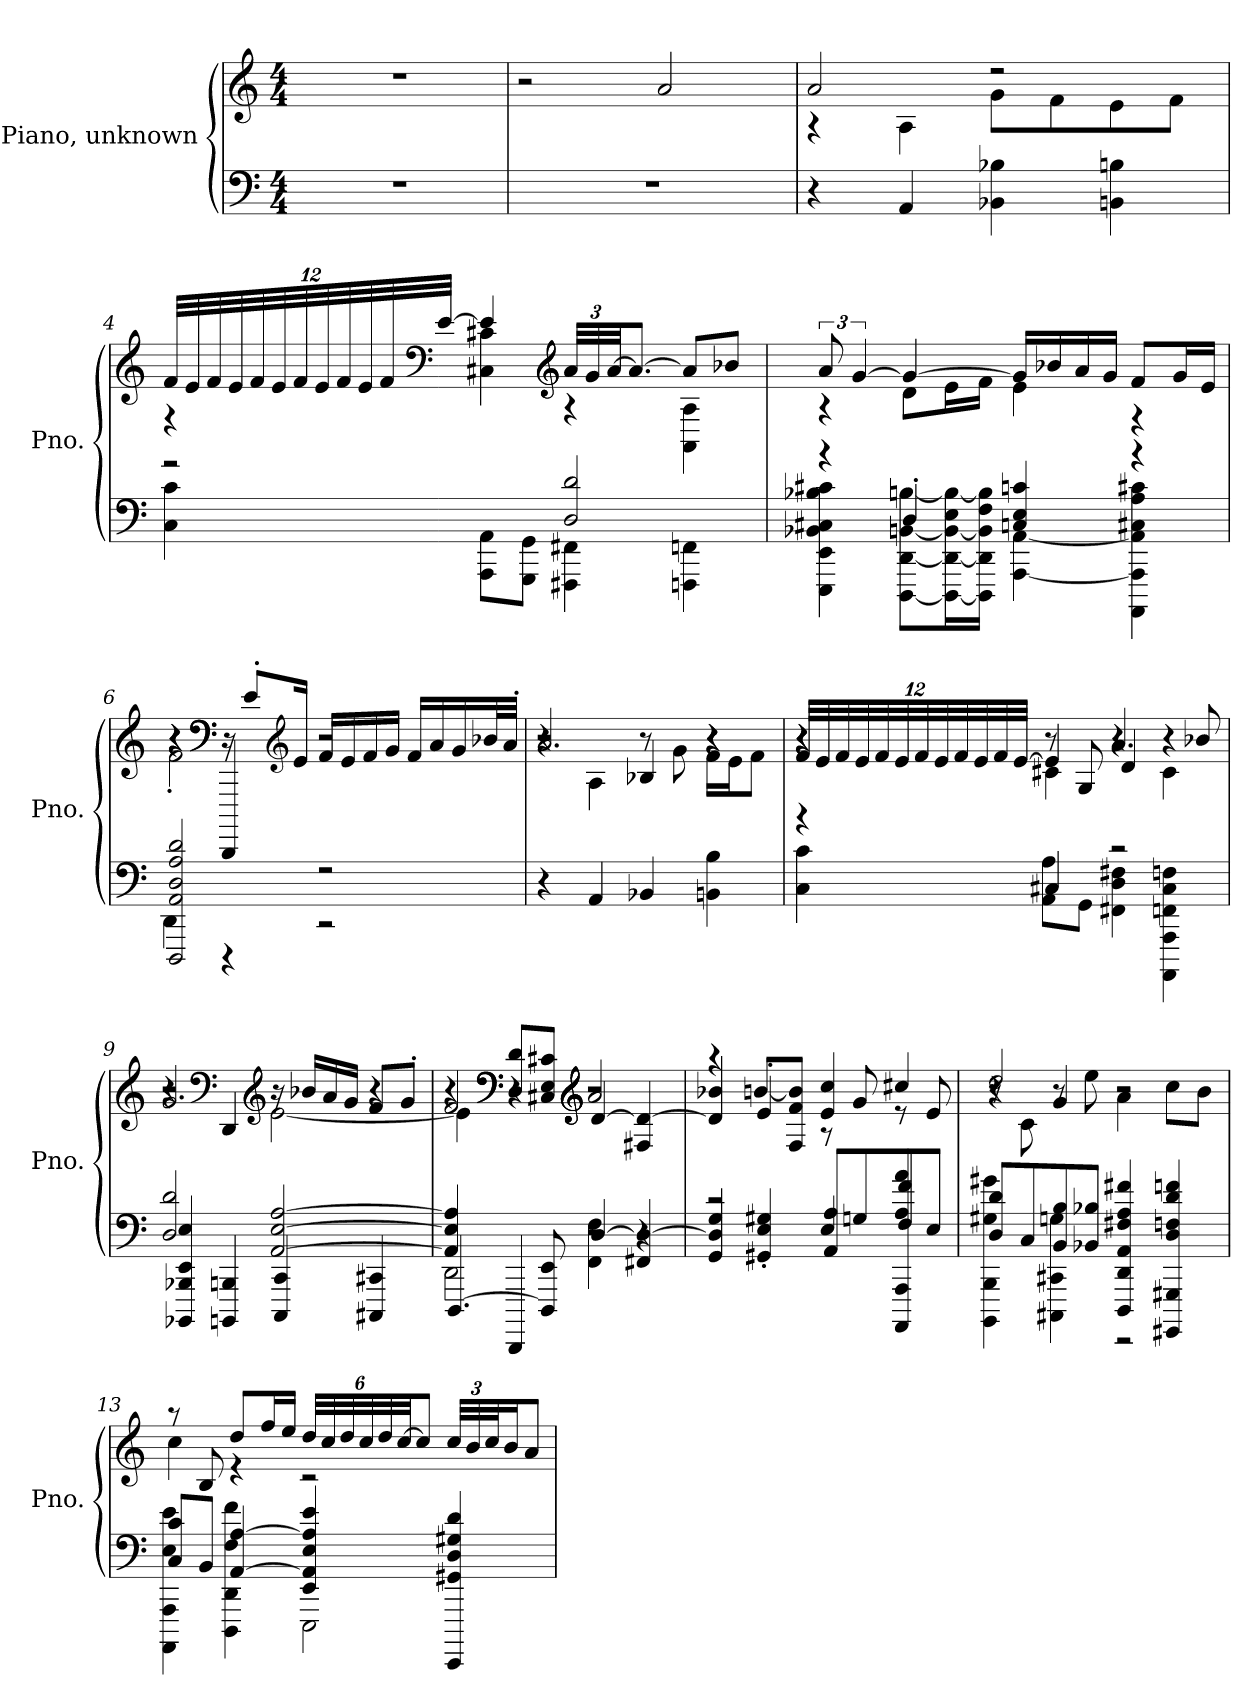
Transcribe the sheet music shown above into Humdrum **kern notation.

**kern	**kern
*part1	*part1
*staff2	*staff1
*I"Piano, unknown	*
*I'Pno.	*
*clefF4	*clefG2
*k[]	*k[]
*M4/4	*M4/4
*MM120	*MM120
=1	=1
1r	1r
=2	=2
1r	2r
.	2a/
=3	=3
*	*^
4r	2a/	4r
4AA/	.	4A\
4BB-X\ 4B-X\	2r	8g\L
.	.	8f\
4BBn\ 4Bn\	.	8e\
.	.	8f\J
=4	=4	=4
*^	*	*
*	*	*Xbrackettup	*
2r	4C\ 4c\	48f/LLL	4r
.	.	48e/	.
.	.	48f/	.
.	.	48e/	.
.	.	48f/	.
.	.	48e/	.
.	.	48f/	.
.	.	48e/	.
.	.	48f/	.
.	.	48e/	.
.	.	48f/	.
*	*	*clefF4	*
.	.	[48e/JJJ	.
.	8AAA\ 8AA\L	4e/]	4C#X\ 4c#X\
.	8GGG\ 8GG\J	.	.
*	*	*clefG2	*
2D/ 2d/	4FFF#X\ 4FF#X\	48a/LLL	4r
.	.	48g/	.
.	.	[48a/JJ	.
.	.	8.a/J_	.
.	4FFFn\ 4FFn\	8a/L]	4AA\ 4A\
.	.	8b-X/J	.
!!LO:LB:g=z	!!
=5	=5	=5	=5
*	*	*brackettup	*
4r	4EEE\ 4EE\ 4BB-X\ 4C#X\ 4B-X\ 4c#X\	12a/	4r
.	.	[6g/	.
4D'/	[8DDD\ [8DD\ [8BBn\ [8Bn\L	4g/_	8d\L
.	16DDD\_ 16DD\_ 16BB\_ 16E\ 16B\_L	.	16e\L
.	16DDD\] 16DD\] 16BB\] 16F\ 16B\]JJ	.	16f\JJ
4Cn/ 4E/ 4cn/	[4AAA\ [4AA\	16g/LL]	4e\
.	.	16b-X/	.
.	.	16a/	.
.	.	16g/JJ	.
4r	4AAAA\ 4AAA\] 4AA\] 4C#X\ 4A\ 4c#X\	8f/L	4r
.	.	16g/L	.
.	.	16e/JJ	.
=6	=6	=6	=6
*	*	*	*^
2DDD/ 2AA/ 2D/ 2A/ 2d/	4DD\	4r	2f'\	4r
*	*	*clefF4	*	*
.	4r	16r	.	4DDDD/
.	.	8e'/L	.	.
*	*	*clefG2	*	*
.	.	16e/Jk	.	.
2r	2r	16f/LL	2r	2r
.	.	16e/	.	.
.	.	16f/	.	.
.	.	16g/JJ	.	.
.	.	16f/LL	.	.
.	.	16a/	.	.
.	.	16g/	.	.
.	.	32b-X/L	.	.
.	.	32a'/JJJ	.	.
*v	*v	*	*	*
=7	=7	=7	=7
4r	2.a/	4r	2r
4AA/	.	4A\	.
4BB-X/	.	8r	4B-X/
.	.	8g\	.
4BBn\ 4B\	4r	16f\LL	4r
.	.	16e\J	.
.	.	8f\J	.
!!LO:LB:g=z	!!	!!
=8	=8	=8	=8
*^	*	*	*
*	*	*Xbrackettup	*	*
4r	4C\ 4c\	48f/LLL	4r	4r
.	.	48e/	.	.
.	.	48f/	.	.
.	.	48e/	.	.
.	.	48f/	.	.
.	.	48e/	.	.
.	.	48f/	.	.
.	.	48e/	.	.
.	.	48f/	.	.
.	.	48e/	.	.
.	.	48f/	.	.
.	.	[48e/JJJ	.	.
4C#X/	8AA\ 8A\L	4e/]	4c#X\	8r
.	8GG\J	.	.	8G/
2r	4FF#X\ 4D\ 4F#X\	4.a/	4r	4d/
.	4AAAA\ 4AAA\ 4FFn\ 4C#\ 4Fn\	.	4c#\	4r
.	.	8b-X/	.	.
=9	=9	=9	=9	=9
2D/ 2d/	4BBBB-X/ 4BBB-X/ 4EE/ 4E/	2.g/	2r	4r
*	*	*clefF4	*	*
.	4BBBBn/ 4BBBn/	.	.	4DD/
*	*	*clefG2	*	*
[2AA/ [2E/ [2A/	4CCC/ 4CC/	.	[2e\	16r
.	.	.	.	16b-X/LL
.	.	.	.	16a/
.	.	.	.	16g/JJ
.	4CCC#X/ 4CC#X/	4r	.	8f/L
.	.	.	.	8g'/J
=10	=10	=10	=10	=10
*	*^	*	*	*
4AA/] 4E/] 4A/]	2DD\	[4.DDD/	2f/	4e\]	4r
*	*	*	*clefF4	*	*
4DDDD/	.	.	.	4r	8D/ 8d/L
.	.	8DDD/] 8EE/	.	.	8C#X/ 8E/ 8c#X/J
*	*	*	*clefG2	*	*
2r	4FF\ 4F\	[4D/	2a/	2r	[4d/
.	4r	4FF#X/ 4D/_	.	.	4F#X/ 4d/_
*	*v	*v	*	*	*
*	*	*	*v	*v
!!LO:LB:g=z
=11	=11	=11	=11
2r	4GG/ 4D/] 4G/	4r	4d/] 4b-X/
.	4GG#X/' 4E/' 4G#X/'	4e'/	[8bn/L
.	.	.	8F/ 8f/ 8b/]J
4E/	8AA/ 8A/L	4e/ 4cc/	8r
.	8Gn/	.	8g/
4AAAA/ 4AAA/ 4A/ 4a/	8F/ 8f/	4cc#X/	8r
.	8E/J	.	8e/
=12	=12	=12	=12
*	*	*	*^
8D/ 8d/L	4BBBB\ 4BBB\ 4G#X\ 4g#X\	2dd/	8r	4r
8C/	.	.	8c\	.
8BB/ 8B/	4CCC#X\ 4CC#X\ 4Gn\	.	8r	4g/
8BB-X/ 8B-X/J	.	.	8ee\	.
4DDD/ 4DD/ 4AA/ 4F#X/ 4A/ 4f#X/	2r	2r	4a\	2r
4GGGG#X/ 4GGG#X/ 4D/ 4Fn/ 4d/ 4fn/	.	.	8cc\L	.
.	.	.	8b\J	.
*	*	*	*v	*v
=13	=13	=13	=13
8C/ 8c/L	4AAAA\ 4AAA\ 4E\ 4e\	8r	4cc\
8BB/J	.	8B/	.
[4AA/ [4A/	4DDD\ 4DD\ 4F\ 4f\	8dd/L	4r
.	.	16ff/L	.
.	.	16ee/JJ	.
4EE/ 4AA/] 4E/ 4A/] 4e/	2EEE\	48dd/LLL	2r
.	.	48cc/	.
.	.	48dd/	.
.	.	48cc/	.
.	.	48dd/	.
.	.	[48cc/JJ	.
.	.	8cc/J]	.
4EEEE/ 4GG#X/ 4D/ 4G#X/ 4d/	.	48cc/LLL	.
.	.	48b/	.
.	.	48cc/J	.
.	.	16b/J	.
.	.	8a/J	.
*v	*v	*	*
*	*v	*v
=	=
*-	*-
